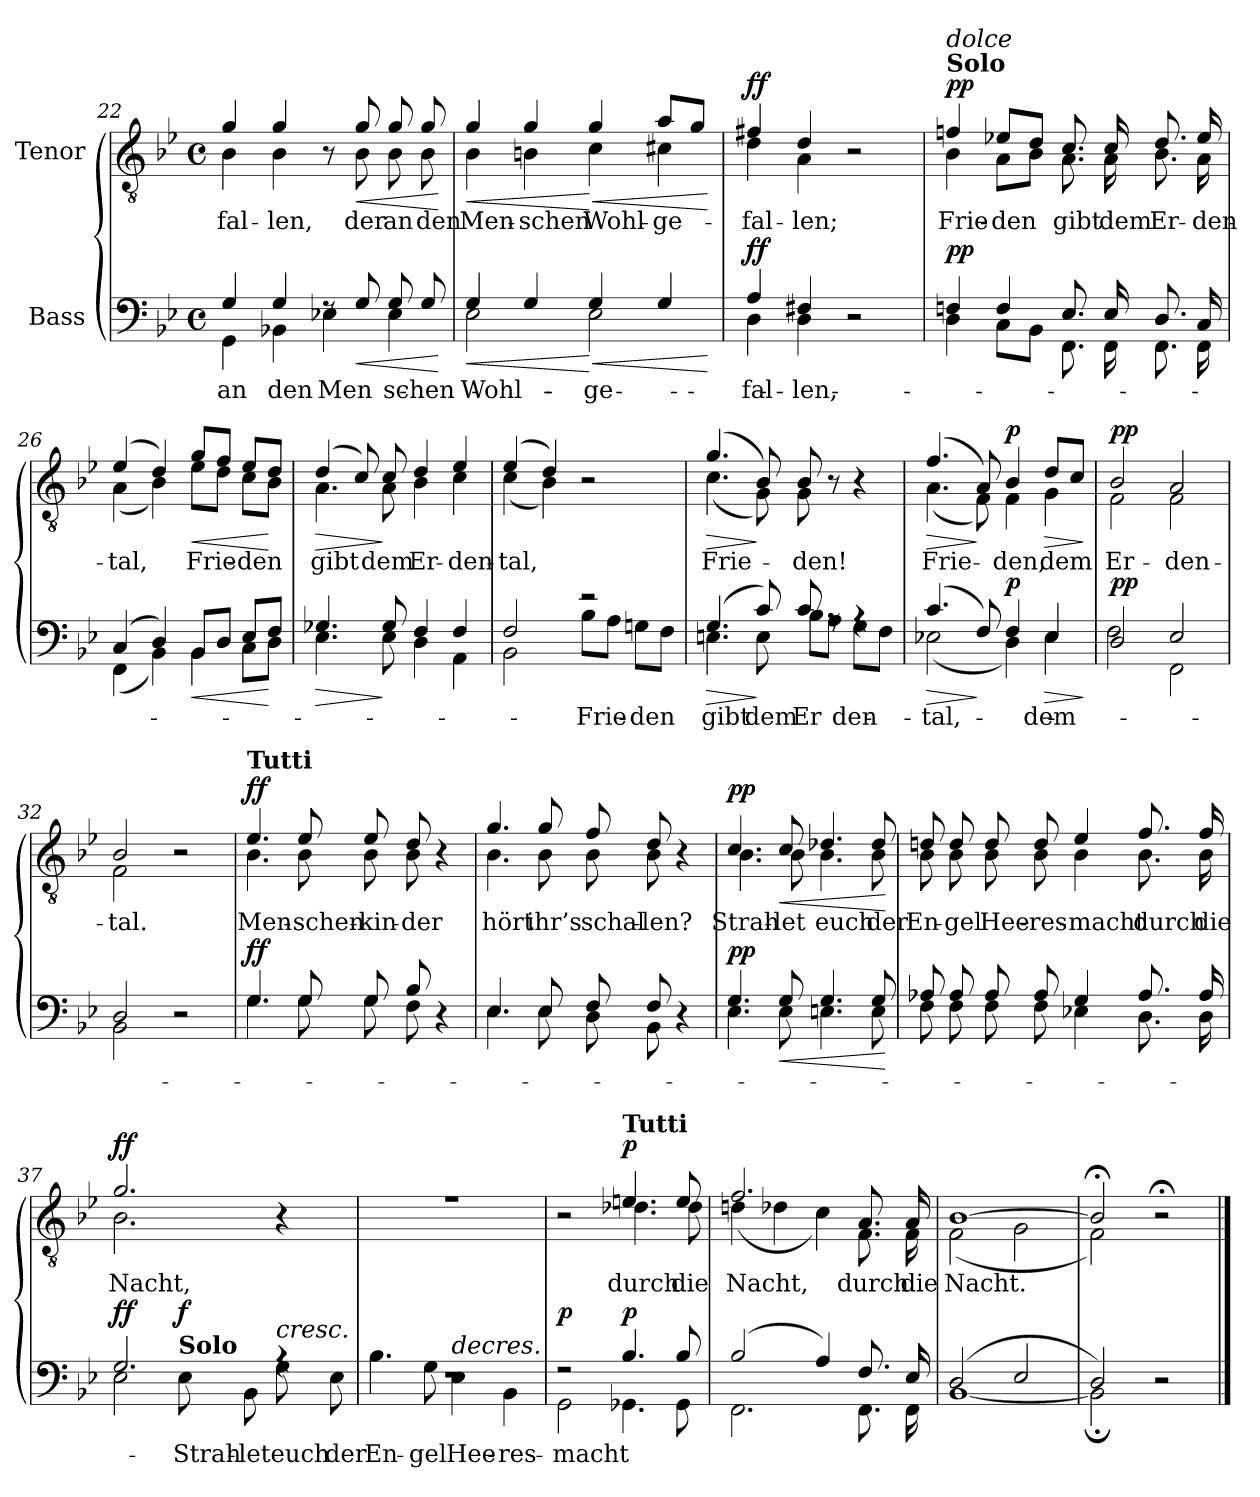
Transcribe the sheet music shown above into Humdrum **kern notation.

**kern	**text	**dynam	**kern	**text	**dynam
*part2	*part2	*part2	*part1	*part1	*part1
*staff2	*staff2	*staff2	*staff1	*staff1	*staff1
*I"Bass	*	*	*I"Tenor	*	*
*clefF4	*	*	*clefGv2	*	*
*k[b-e-]	*	*	*k[b-e-]	*	*
*M4/4	*	*	*M4/4	*	*
*met(c)	*	*	*met(c)	*	*
=22	=22	=22	=22	=22	=22
*^	*	*	*	*	*
!	!	!LO:LY:b	!	!	!LO:LY:b	!
*	*	*	*	*^	*	*
4G/	4GG\	an	.	4g/	4B-\	-fal-	.
!	!	!LO:LY:b	!	!	!	!LO:LY:b	!
4G/	4BB-X\	den	.	4g/	4B-\	-len,	.
!	!	!LO:LY:b	!	!	!	!	!
8rF	4E-X\	Men-	.	8r	8ryy	.	.
!	!	!	!LO:HP:b	!	!	!LO:LY:b	!LO:HP:b
8G/	.	.	<	8g/	8B-\	der	<
!	!	!LO:LY:b	!	!	!	!LO:LY:b	!
8G/	4E-\	-schen	.	8g/	8B-\	an	.
!	!	!	!	!	!	!LO:LY:b	!
8G/	.	.	.	8g/	8B-\	den	.
*v	*v	*	*	*	*	*	*
*	*	*	*v	*v	*	*
.	.	[	.	.	[
=23	=23	=23	=23	=23	=23
!	!LO:LY:b	!LO:HP:b	!	!LO:LY:b	!LO:HP:b
*^	*	*	*^	*	*
4G/	2E-\	Wohl-	<	4g/	4B-\	Men-	<
!	!	!	!	!	!	!LO:LY:b	!
4G/	.	.	.	4g/	4Bn\	-schen	.
!	!	!LO:LY:b	!LO:HP:n=1:b	!	!	!LO:LY:b	!LO:HP:n=1:b
4G/	2E-\	-ge-	[ <	4g/	4c\	Wohl-	[ <
!	!	!	!	!	!	!LO:LY:b	!
4G/	.	.	.	8a/L	4c#X\	-ge-	.
.	.	.	.	8g/J	.	.	.
*v	*v	*	*	*	*	*	*
*	*	*	*v	*v	*	*
.	.	[	.	.	[
=24	=24	=24	=24	=24	=24
*^	*	*	*	*	*
!	!	!LO:LY:b	!LO:DY:a	!	!LO:LY:b	!LO:DY:a
*	*	*	*	*^	*	*
4A/	4D\	-fal-	ff	4f#X/	4d\	-fal-	ff
!	!	!LO:LY:b	!	!	!	!LO:LY:b	!
4F#X/	4D\	-len,	.	4d/	4A\	-len;	.
2r	2ryy	.	.	2r	2ryy	.	.
!!LO:PB:g=z	!!
=25	=25	=25	=25	=25	=25	=25	=25
!	!	!	!	!LO:TX:a:B:t=Solo	!	!	!
!	!	!	!	!LO:TX:a:i:t=dolce	!	!	!
!	!	!	!LO:DY:a	!	!	!LO:LY:b	!LO:DY:a
4Fn/	4D\	.	pp	4fn/	4B-\	Frie-	pp
!	!	!	!	!	!	!LO:LY:b	!
4F/	8C\L	.	.	8e-X/L	8A\L	-den	.
.	8BB-\J	.	.	8d/J	8B-\J	.	.
!	!	!	!	!	!	!LO:LY:b	!
8.E-/	8.FF\	.	.	8.c/	8.A\	gibt	.
!	!	!	!	!	!	!LO:LY:b	!
16E-/	16FF\	.	.	16c/	16A\	dem	.
!	!	!	!	!	!	!LO:LY:b	!
8.D/	8.FF\	.	.	8.d/	8.B-\	Er-	.
!	!	!	!	!	!	!LO:LY:b	!
16C/	16FF\	.	.	16e-/	16A\	-den-	.
=26	=26	=26	=26	=26	=26	=26	=26
!	!	!	!	!	!	!LO:LY:b	!
(4C/	(4FF\	.	.	(4e-/	(4A\	-tal,	.
4D/)	4BB-\)	.	.	4d/)	4B-\)	.	.
!	!	!	!LO:HP:b	!	!	!LO:LY:b	!LO:HP:b
8BB-/L	4BB-\	.	<	8g/L	8e-\L	Frie-	<
8D/J	.	.	.	8f/J	8d\J	.	.
!	!	!	!	!	!	!LO:LY:b	!
8E-/L	8C\L	.	.	8e-/L	8c\L	-den	.
8F/J	8D\J	.	[	8d/J	8B-\J	.	[
=27	=27	=27	=27	=27	=27	=27	=27
!	!	!	!LO:HP:b	!	!	!LO:LY:b	!LO:HP:b
4.G-X/	4.E-\	.	>	(4d/	4.A\	gibt	>
.	.	.	.	8c/)	.	.	.
!	!	!	!	!	!	!LO:LY:b	!
8G-/	8E-\	.	]	8c/	8A\	dem	]
!	!	!	!	!	!	!LO:LY:b	!
4F/	4D\	.	.	4d/	4B-\	Er-	.
!	!	!	!	!	!	!LO:LY:b	!
4F/	4AA\	.	.	4e-/	4c\	-den-	.
!!LO:LB:g=z	!!
=28	=28	=28	=28	=28	=28	=28	=28
!	!	!	!	!	!	!LO:LY:b	!
2F/	2BB-\	.	.	(4e-/	(4c\	-tal,	.
.	.	.	.	4d/)	4B-\)	.	.
!	!	!LO:LY:b	!	!	!	!	!
2r	8B-\L	Frie-	.	2r	2ryy	.	.
.	8A\J	.	.	.	.	.	.
!	!	!LO:LY:b	!	!	!	!	!
.	8Gn\L	-den	.	.	.	.	.
.	8F\J	.	.	.	.	.	.
=29	=29	=29	=29	=29	=29	=29	=29
!	!	!LO:LY:b	!LO:HP:b	!	!	!LO:LY:b	!LO:HP:b
(4.G/	4.En\	gibt	>	(4.g/	(4.c\	Frie-	>
!	!	!LO:LY:b	!	!	!	!	!
8c/)	8E\	dem	]	8B-/)	8G\)	.	]
!	!	!LO:LY:b	!	!	!	!LO:LY:b	!
8c/	8B-\L	Er-	.	8B-/	8G\	-den!	.
8rA	8A\J	.	.	8r	8ryy	.	.
!	!	!LO:LY:b	!	!	!	!	!
4rA	8G\L	-den-	.	4r	4ryy	.	.
.	8F\J	.	.	.	.	.	.
=30	=30	=30	=30	=30	=30	=30	=30
!	!	!LO:LY:b	!LO:HP:b	!	!	!LO:LY:b	!LO:HP:b
(4.c/	(2E-X\	-tal,	>	(4.f/	(4.A\	Frie-	>
8F/)	.	.	]	8A/)	8F\)	.	]
!	!	!	!LO:DY:a	!	!	!LO:LY:b	!LO:DY:a
4F/	4D\)	.	p	4B-/	4F\	-den,	p
!	!	!LO:LY:b	!LO:HP:b	!	!	!LO:LY:b	!LO:HP:b
4E-/	4E-\	dem	>	8d/L	4G\	dem	>
.	.	.	.	8c/J	.	.	.
*v	*v	*	*	*	*	*	*
*	*	*	*v	*v	*	*
.	.	]	.	.	]
!!LO:LB:g=z
=31	=31	=31	=31	=31	=31
*^	*	*	*	*	*
!	!	!	!LO:DY:a	!	!LO:LY:b	!LO:DY:a
*	*	*	*	*^	*	*
2D/	2F\	.	pp	2B-/	2F\	Er-	pp
!	!	!	!	!	!	!LO:LY:b	!
2E-/	2FF\	.	.	2A/	2F\	-den-	.
=32	=32	=32	=32	=32	=32	=32	=32
!	!	!	!	!	!	!LO:LY:b	!
2D/	2BB-\	.	.	2B-/	2F\	-tal.	.
2r	2ryy	.	.	2r	2ryy	.	.
=33	=33	=33	=33	=33	=33	=33	=33
!	!	!	!	!LO:TX:a:B:t=Tutti	!	!	!
!	!	!	!LO:DY:a	!	!	!LO:LY:b	!LO:DY:a
4.G/	4.G\	.	ff	4.e-/	4.B-\	Men-	ff
!	!	!	!	!	!	!LO:LY:b	!
8G/	8G\	.	.	8e-/	8B-\	-schen-	.
!	!	!	!	!	!	!LO:LY:b	!
8G/	8G\	.	.	8e-/	8B-\	-kin-	.
!	!	!	!	!	!	!LO:LY:b	!
8B-/	8F\	.	.	8d/	8B-\	-der	.
4r	4ryy	.	.	4r	4ryy	.	.
=34	=34	=34	=34	=34	=34	=34	=34
!	!	!	!	!	!	!LO:LY:b	!
4.E-/	4.E-\	.	.	4.g/	4.B-\	hört	.
!	!	!	!	!	!	!LO:LY:b	!
8E-/	8E-\	.	.	8g/	8B-\	ihr’s	.
!	!	!	!	!	!	!LO:LY:b	!
8F/	8D\	.	.	8f/	8B-\	schal-	.
!	!	!	!	!	!	!LO:LY:b	!
8F/	8BB-\	.	.	8d/	8B-\	-len?	.
4r	4ryy	.	.	4r	4ryy	.	.
!!LO:LB:g=z	!!
=35	=35	=35	=35	=35	=35	=35	=35
!	!	!	!LO:DY:a	!	!	!LO:LY:b	!LO:DY:a
4.G/	4.E-\	.	pp	4.c/	4.B-\	Strah-	pp
!	!	!	!LO:HP:b	!	!	!LO:LY:b	!LO:HP:b
8G/	8E-\	.	<	8c/	8B-\	-let	<
!	!	!	!	!	!	!LO:LY:b	!
4.G/	4.En\	.	.	4.d-X/	4.B-\	euch	.
!	!	!	!	!	!	!LO:LY:b	!
8G/	8E\	.	.	8d-/	8B-\	der	.
*v	*v	*	*	*	*	*	*
*	*	*	*v	*v	*	*
.	.	[	.	.	[
=36	=36	=36	=36	=36	=36
*^	*	*	*	*	*
!	!	!	!	!	!LO:LY:b	!
*	*	*	*	*^	*	*
8A-X/	8F\	.	.	8dn/	8B-\	En-	.
!	!	!	!	!	!	!LO:LY:b	!
8A-/	8F\	.	.	8d/	8B-\	-gel	.
!	!	!	!	!	!	!LO:LY:b	!
8A-/	8F\	.	.	8d/	8B-\	Hee-	.
!	!	!	!	!	!	!LO:LY:b	!
8A-/	8F\	.	.	8d/	8B-\	-res-	.
!	!	!	!	!	!	!LO:LY:b	!
4G/	4E-X\	.	.	4e-/	4B-\	-macht	.
!	!	!	!	!	!	!LO:LY:b	!
8.A-/	8.D\	.	.	8.f/	8.B-\	durch	.
!	!	!	!	!	!	!LO:LY:b	!
16A-/	16D\	.	.	16f/	16B-\	die	.
=37	=37	=37	=37	=37	=37	=37	=37
!	!	!	!LO:DY:a	!	!	!LO:LY:b	!LO:DY:a
2.G/	2E-\	.	ff	2.g/	2.B-\	Nacht,	ff
!	!LO:TX:a:B:t=Solo	!	!	!	!	!	!
!	!	!LO:LY:b	!LO:DY:b	!	!	!	!
.	8E-\	Strah-	f	.	.	.	.
!	!	!LO:LY:b	!	!	!	!	!
.	8BB-\	let	.	.	.	.	.
!LO:TX:a:i:t=cresc.	!	!	!	!	!	!	!
!	!	!LO:LY:b	!	!	!	!	!
4rA	8G\	euch	.	4r	4ryy	.	.
!	!	!LO:LY:b	!	!	!	!	!
.	8E-\	der	.	.	.	.	.
!!LO:LB:g=z	!!
=38	=38	=38	=38	=38	=38	=38	=38
!	!	!LO:LY:b	!	!	!	!	!
1rF	4.B-\	En-	.	1r	1ryy	.	.
!	!	!LO:LY:b	!	!	!	!	!
.	8G\	-gel	.	.	.	.	.
!	!LO:TX:a:i:t=decres.	!	!	!	!	!	!
!	!	!LO:LY:b	!	!	!	!	!
.	4E-\	Hee-	.	.	.	.	.
!	!	!LO:LY:b	!	!	!	!	!
.	4BB-\	-res-	.	.	.	.	.
=39	=39	=39	=39	=39	=39	=39	=39
!	!	!LO:LY:b	!LO:DY:b	!	!	!	!
2rF	2GG\	-macht	p	2r	2ryy	.	.
!	!	!	!	!LO:TX:a:B:t=Tutti	!	!	!
!	!	!	!LO:DY:a	!	!	!LO:LY:b	!LO:DY:a
4.B-/	4.GG-X\	.	p	4.en/	4.d-X\	durch	p
!	!	!	!	!	!	!LO:LY:b	!
8B-/	8GG-\	.	.	8e/	8d-\	die	.
=40	=40	=40	=40	=40	=40	=40	=40
!	!	!	!	!	!	!LO:LY:b	!
(2B-/	2.FF\	.	.	2.f/	(4dn\	Nacht,	.
.	.	.	.	.	4d-X\	.	.
4A/)	.	.	.	.	4c\)	.	.
!	!	!	!	!	!	!LO:LY:b	!
8.F/	8.FF\	.	.	8.A/	8.F\	durch	.
!	!	!	!	!	!	!LO:LY:b	!
16E-/	16FF\	.	.	16A/	16F\	die	.
=41	=41	=41	=41	=41	=41	=41	=41
!	!	!	!	!	!	!LO:LY:b	!
(2D/	[1BB-	.	.	[1B-	(2F\	Nacht.	.
2E-/	.	.	.	.	2G\	.	.
=42	=42	=42	=42	=42	=42	=42	=42
2D/)	2BB-;\]	.	.	2B-;</]	2F\)	.	.
2r	2r;yy	.	.	2r;<	2ryy	.	.
*v	*v	*	*	*	*	*	*
*	*	*	*v	*v	*	*
==	==	==	==	==	==
*-	*-	*-	*-	*-	*-
